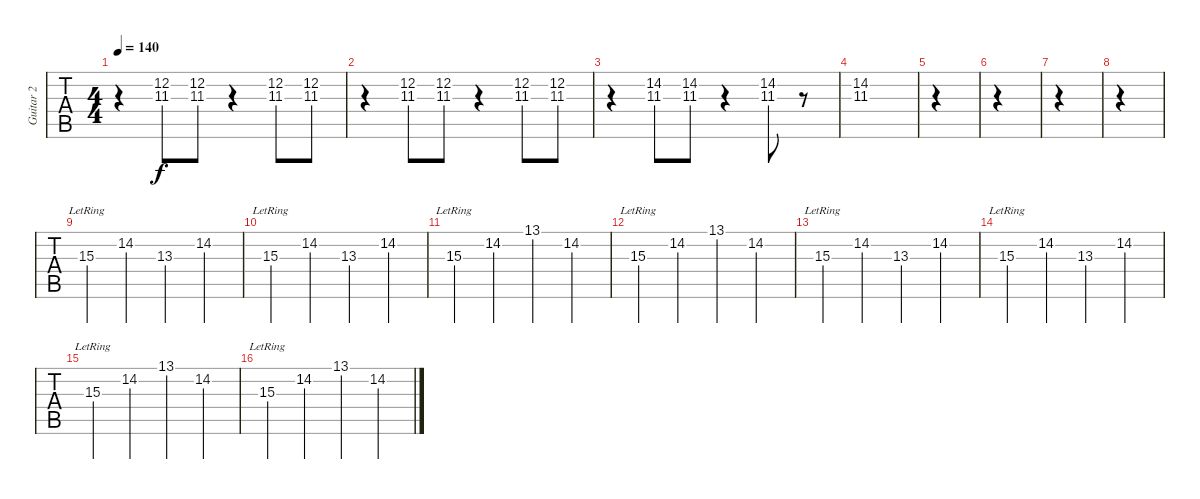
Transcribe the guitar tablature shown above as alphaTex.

\track ("Guitar 2" "Guitar 2") {instrument overdrivenguitar}
\staff {tabs}
\tuning (E4 B3 G3 D3 A2 E2) {hide}
\ts (4 4)
\tempo 140
\clef g2
\ks c
r.4{dy f} (12.2 11.3).8 (12.2 11.3).8 r.4 (12.2 11.3).8 (12.2 11.3).8 |
r.4 (12.2 11.3).8 (12.2 11.3).8 r.4 (12.2 11.3).8 (12.2 11.3).8 |
r.4 (14.2 11.3).8 (14.2 11.3).8 r.4 (14.2 11.3).8 r.8 |
(14.2 11.3).1 |
|
|
|
|
15.3{lr}.4 14.2.4 13.3.4 14.2.4 |
15.3{lr}.4 14.2.4 13.3.4 14.2.4 |
15.3{lr}.4 14.2.4 13.1.4 14.2.4 |
15.3{lr}.4 14.2.4 13.1.4 14.2.4 |
15.3{lr}.4 14.2.4 13.3.4 14.2.4 |
15.3{lr}.4 14.2.4 13.3.4 14.2.4 |
15.3{lr}.4 14.2.4 13.1.4 14.2.4 |
15.3{lr}.4 14.2.4 13.1.4 14.2.4
